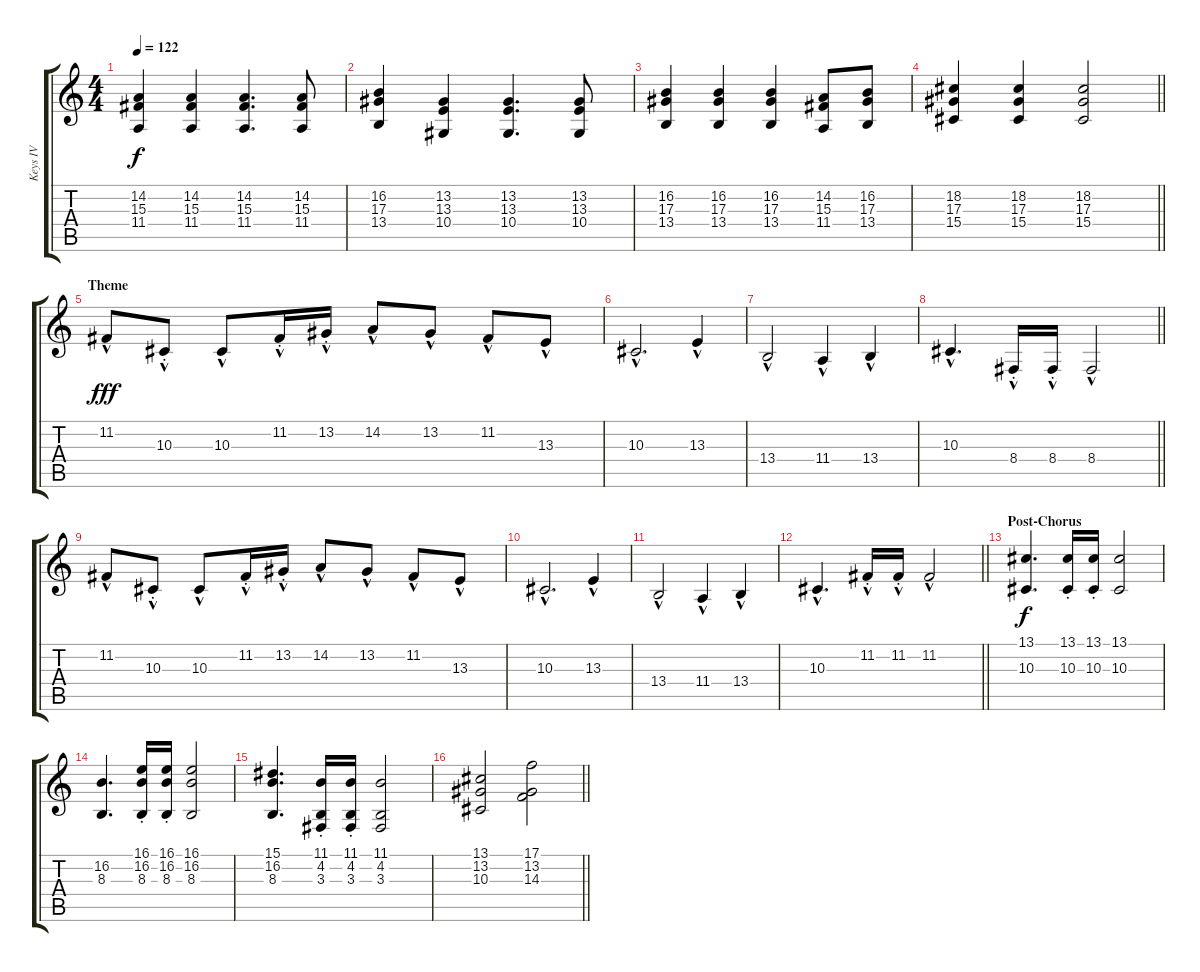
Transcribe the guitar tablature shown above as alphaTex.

\track ("Keys IV" "Keys IV") {instrument brasssection}
\staff {score tabs}
\tuning (C4 G3 Eb3 Bb2 F2 C2) {hide}
\ts (4 4)
\section ("" "")
\tempo 122
\clef g2
\ks c
(14.2 15.3 11.4).4{dy f} (14.2 15.3 11.4).4 (14.2 15.3 11.4).4{d} (14.2 15.3 11.4).8 |
(16.2 17.3 13.4).4 (13.2 13.3 10.4).4 (13.2 13.3 10.4).4{d} (13.2 13.3 10.4).8 |
(16.2 17.3 13.4).4 (16.2 17.3 13.4).4 (16.2 17.3 13.4).4 (14.2 15.3 11.4).8 (16.2 17.3 13.4).8 |
\barLineRight lightlight
(18.2 17.3 15.4).4 (18.2 17.3 15.4).4 (18.2 17.3 15.4).2 |
\section ("" "Theme")
11.2{hac}.8{dy fff volume 11} 10.3{hac st}.8 10.3{hac}.8 11.2{hac st}.16 13.2{hac st}.16 14.2{hac}.8 13.2{hac}.8 11.2{hac}.8 13.3{hac}.8 |
10.3{hac}.2{d} 13.3{hac}.4 |
13.4{hac}.2 11.4{hac}.4 13.4{hac}.4 |
\barLineRight lightlight
10.3{hac}.4{d} 8.4{hac st}.16 8.4{hac st}.16 8.4{hac}.2 |
\section ("" "")
11.2{hac}.8 10.3{hac st}.8 10.3{hac}.8 11.2{hac st}.16 13.2{hac st}.16 14.2{hac}.8 13.2{hac}.8 11.2{hac}.8 13.3{hac}.8 |
10.3{hac}.2{d} 13.3{hac}.4 |
13.4{hac}.2 11.4{hac}.4 13.4{hac}.4 |
\barLineRight lightlight
10.3{hac}.4{d} 11.2{hac st}.16 11.2{hac st}.16 11.2{hac}.2 |
\section ("" "Post-Chorus")
(13.1 10.3).4{d dy f} (13.1{st} 10.3{st}).16 (13.1{st} 10.3{st}).16 (13.1 10.3).2 |
(16.2 8.3).4{d} (16.1{st} 16.2{st} 8.3{st}).16 (16.1{st} 16.2{st} 8.3{st}).16 (16.1 16.2 8.3).2 |
(15.1 16.2 8.3).4{d} (11.1 4.2 3.3{st}).16 (11.1{st} 4.2 3.3{st}).16 (11.1 4.2 3.3).2 |
\barLineRight lightlight
(13.1 13.2 10.3).2 (17.1 13.2 14.3).2
